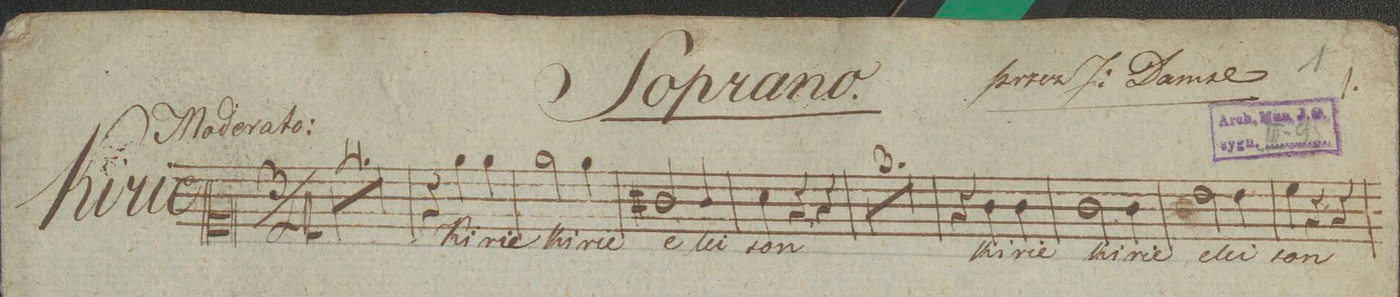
**kern	**text	**dynam
*I"Soprano.	*	*
*clefC1	*	*
*k[]	*	*
*M3/4	*	*
2.r	.	.
=2	=2	=2
2.r	.	.
=3	=3	=3
2.r	.	.
=4	=4	=4
2.r	.	.
=5	=5	=5
4r	.	.
4ee\	Ki-	.
4ee\	-rie	.
=6	=6	=6
*2\right	*	*
2ee\	Ki-	.
4ee\	-rie	.
=7	=7	=7
2g#X/	e-	.
4g#/	-lei-	.
=8	=8	=8
4a\	-son	.
4r	.	.
4r	.	.
=9	=9	=9
2.r	.	.
=10	=10	=10
2.r	.	.
=11	=11	=11
2.r	.	.
=12	=12	=12
4r	.	.
4g\	Ki-	.
4g\	-rie	.
=13	=13	=13
2g\	Ki-	.
4g\	-rie	.
=14	=14	=14
2b\	e-	.
4b\	-lei-	.
=15	=15	=15
4cc\	-son	.
4r	.	.
4r	.	.
=16	=16	=16
*-	*-	*-
